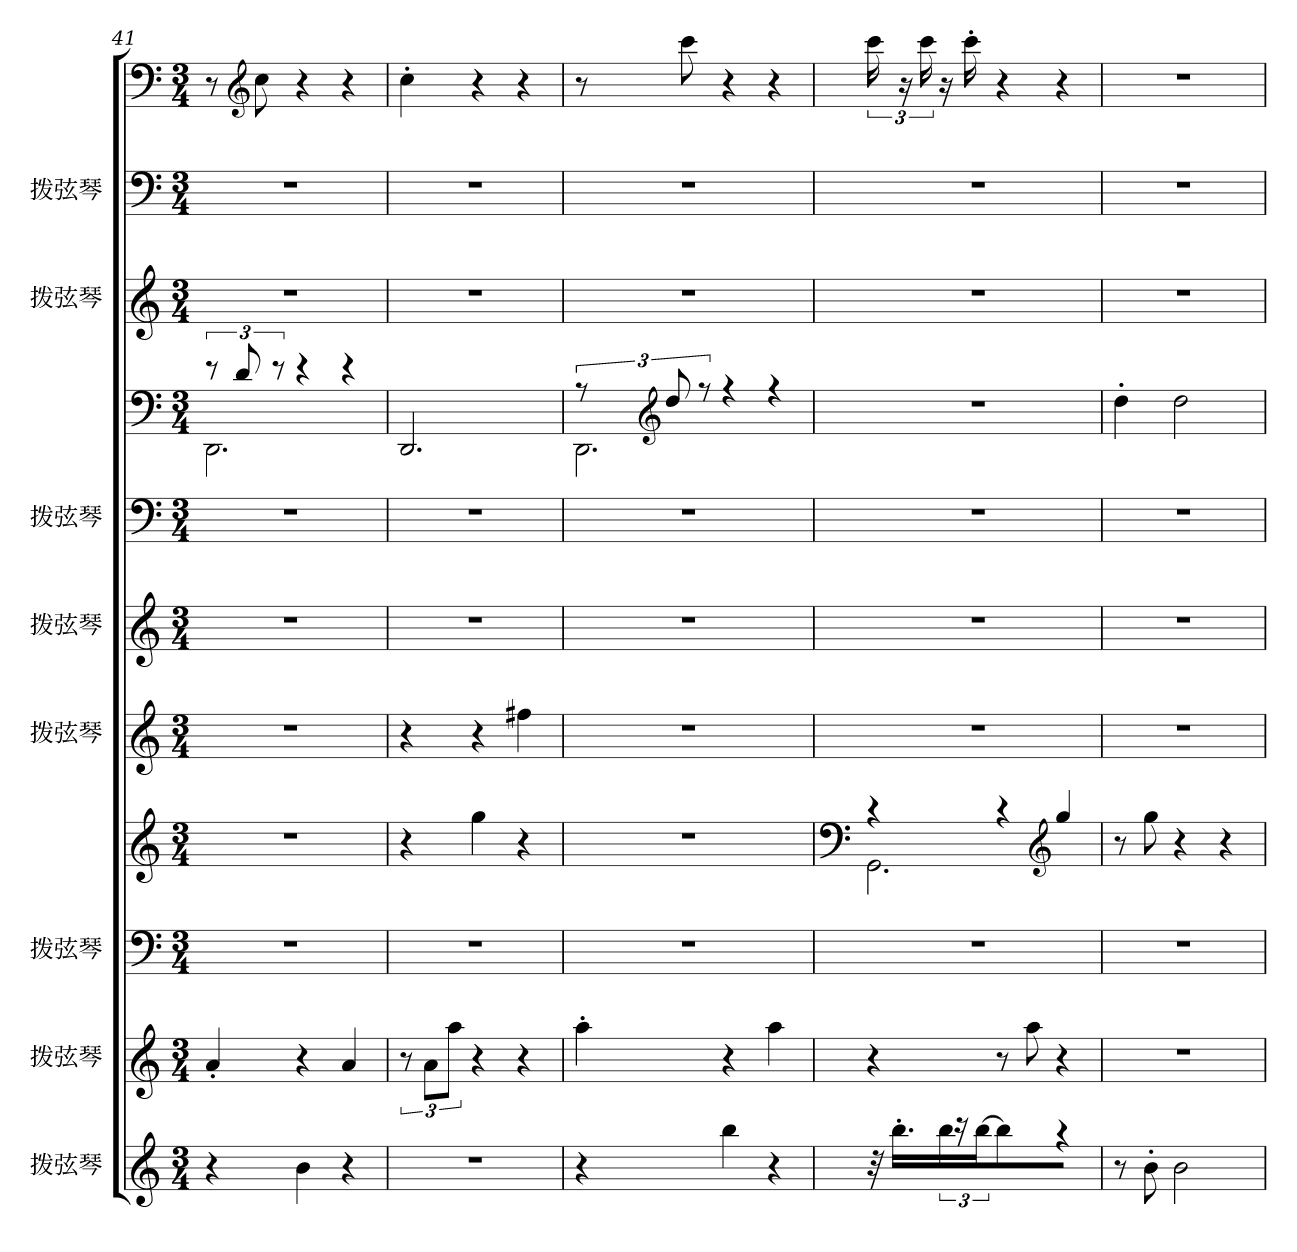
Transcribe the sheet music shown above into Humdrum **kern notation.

**kern	**kern	**kern	**kern	**kern	**kern	**kern	**kern	**kern	**kern	**kern
*part8	*part7	*part6	*part6	*part5	*part4	*part3	*part3	*part2	*part1	*part1
*staff11	*staff10	*staff9	*staff8	*staff7	*staff6	*staff5	*staff4	*staff3	*staff2	*staff1
*I"拨弦琴	*I"拨弦琴	*I"拨弦琴	*	*I"拨弦琴	*I"拨弦琴	*I"拨弦琴	*	*I"拨弦琴	*I"拨弦琴	*
*clefG2	*clefG2	*clefF4	*clefG2	*clefG2	*clefG2	*clefF4	*clefF4	*clefG2	*clefF4	*clefF4
*k[]	*k[]	*k[]	*k[]	*k[]	*k[]	*k[]	*k[]	*k[]	*k[]	*k[]
*M3/4	*M3/4	*M3/4	*M3/4	*M3/4	*M3/4	*M3/4	*M3/4	*M3/4	*M3/4	*M3/4
=41	=41	=41	=41	=41	=41	=41	=41	=41	=41	=41
*	*	*	*	*	*	*	*^	*	*	*
4r	4a'/	2.r	2.r	2.r	2.r	2.r	12r	2.DD\	2.r	2.r	8r
.	.	.	.	.	.	.	12d/	.	.	.	.
*	*	*	*	*	*	*	*	*	*	*	*clefG2
.	.	.	.	.	.	.	.	.	.	.	8cc\
.	.	.	.	.	.	.	12r	.	.	.	.
4b\	4r	.	.	.	.	.	4r	.	.	.	4r
4r	4a/	.	.	.	.	.	4r	.	.	.	4r
*	*	*	*	*	*	*	*v	*v	*	*	*
=42	=42	=42	=42	=42	=42	=42	=42	=42	=42	=42
2.r	12r	2.r	4r	4r	2.r	2.r	2.DD/	2.r	2.r	4cc'\
.	12a\L	.	.	.	.	.	.	.	.	.
.	12aa\J	.	.	.	.	.	.	.	.	.
.	4r	.	4gg\	4r	.	.	.	.	.	4r
.	4r	.	4r	4ff#X\	.	.	.	.	.	4r
=43	=43	=43	=43	=43	=43	=43	=43	=43	=43	=43
*	*	*	*	*	*	*	*^	*	*	*
4r	4aa'\	2.r	2.r	2.r	2.r	2.r	12r	2.DD\	2.r	2.r	8r
*	*	*	*	*	*	*	*clefG2	*	*	*	*
.	.	.	.	.	.	.	12dd/	.	.	.	.
.	.	.	.	.	.	.	.	.	.	.	8ccc\
.	.	.	.	.	.	.	12r	.	.	.	.
4bb\	4r	.	.	.	.	.	4r	.	.	.	4r
4r	4aa\	.	.	.	.	.	4r	.	.	.	4r
*	*	*	*	*	*	*	*v	*v	*	*	*
!!LO:PB:g=z
=44	=44	=44	=44	=44	=44	=44	=44	=44	=44	=44
*	*	*	*clefF4	*	*	*	*	*	*	*
*	*	*	*^	*	*	*	*	*	*	*
32r	4r	2.r	4r	2.GG\	2.r	2.r	2.r	2.r	2.r	2.r	24ccc\
16.bb'\LL	.	.	.	.	.	.	.	.	.	.	.
.	.	.	.	.	.	.	.	.	.	.	24r
.	.	.	.	.	.	.	.	.	.	.	24ccc\
24bb\JJ	.	.	.	.	.	.	.	.	.	.	16r
24r	.	.	.	.	.	.	.	.	.	.	.
.	.	.	.	.	.	.	.	.	.	.	16ccc'\
[24bb\	.	.	.	.	.	.	.	.	.	.	.
4bb\]	8r	.	4r	.	.	.	.	.	.	.	4r
.	8aa\	.	.	.	.	.	.	.	.	.	.
*	*	*	*clefG2	*	*	*	*	*	*	*	*
4r	4r	.	4gg/	.	.	.	.	.	.	.	4r
*	*	*	*v	*v	*	*	*	*	*	*	*
=45	=45	=45	=45	=45	=45	=45	=45	=45	=45	=45
8r	2.r	2.r	8r	2.r	2.r	2.r	4dd'\	2.r	2.r	2.r
8b'\	.	.	8gg\	.	.	.	.	.	.	.
2b\	.	.	4r	.	.	.	2dd\	.	.	.
.	.	.	4r	.	.	.	.	.	.	.
=	=	=	=	=	=	=	=	=	=	=
*-	*-	*-	*-	*-	*-	*-	*-	*-	*-	*-
